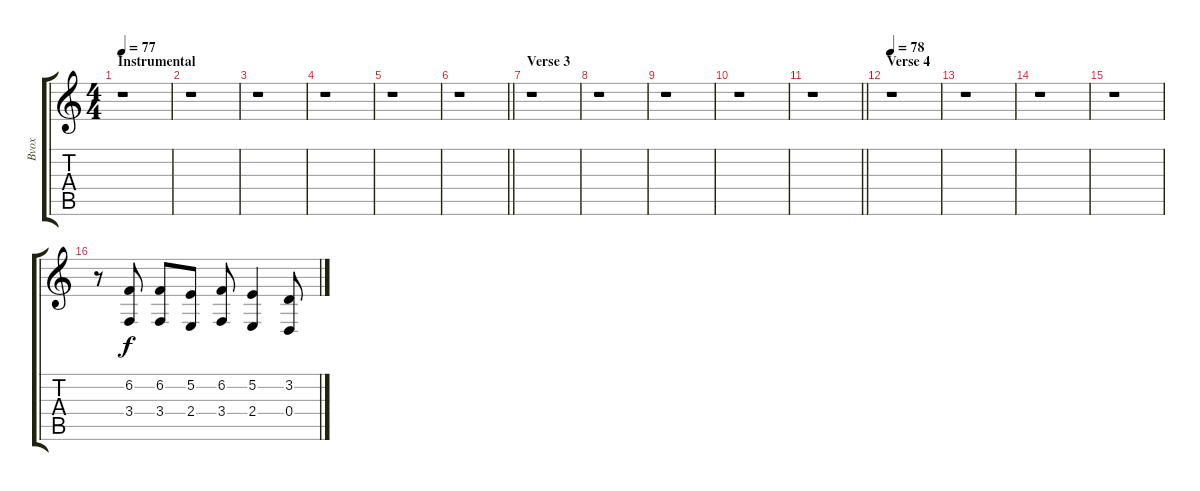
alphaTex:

\track ("Bvox" "Bvox") {instrument clarinet}
\staff {score tabs}
\tuning (E4 B3 G3 D3 A2 E2) {hide}
\ts (4 4)
\section ("" "Instrumental")
\tempo 76
\tempo 77
\clef g2
\ks c
r.1{dy f} |
r.1 |
r.1 |
r.1 |
r.1 |
\barLineRight lightlight
r.1 |
\section ("" "Verse 3")
r.1 |
r.1 |
r.1 |
r.1 |
\barLineRight lightlight
r.1 |
\section ("" "Verse 4")
\tempo 78
r.1 |
r.1 |
r.1 |
r.1 |
r.8 (6.2 3.4).8 (6.2 3.4).8 (5.2 2.4).8 (6.2 3.4).8 (5.2 2.4).4 (3.2 0.4).8
